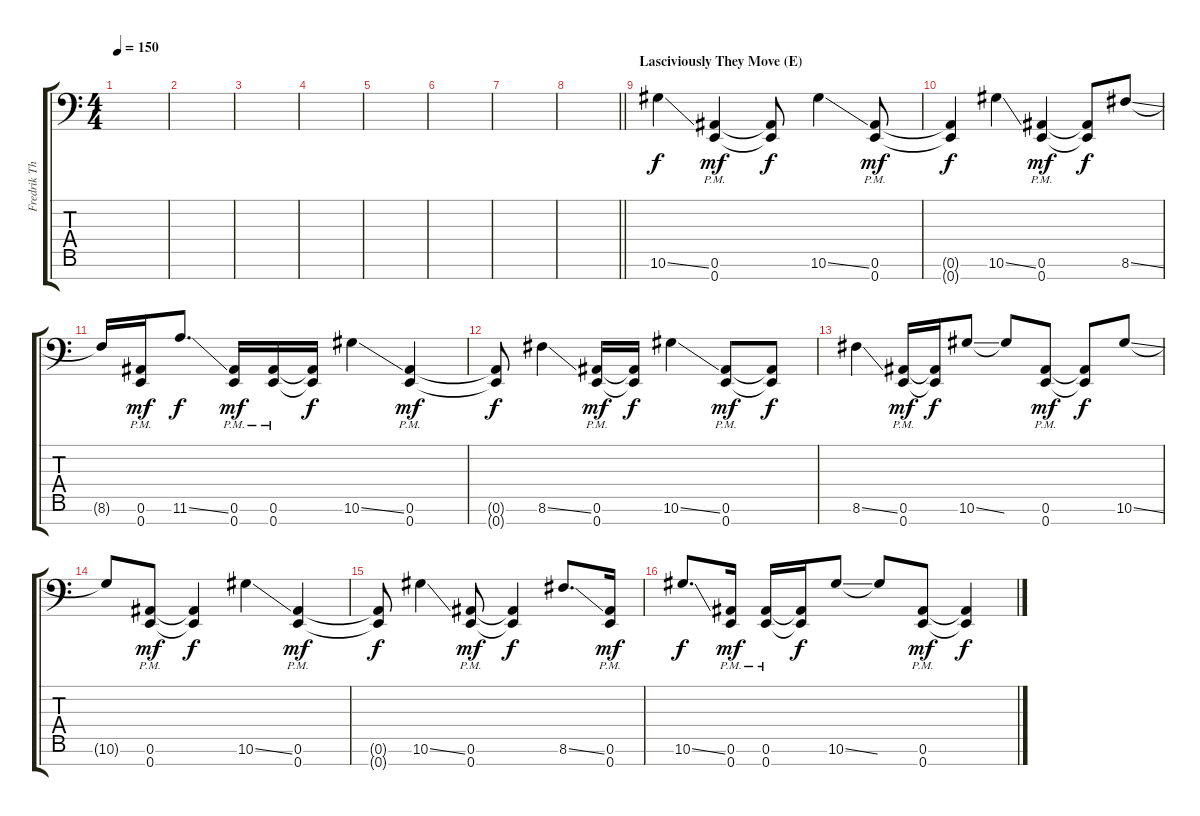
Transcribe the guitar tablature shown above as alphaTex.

\track ("Fredrik Thordendal (8 string Guitar in E" "Fredrik Th") {instrument distortionguitar}
\staff {score tabs}
\tuning (Bb3 F3 Db3 Ab2 Eb2 Bb1 E1) {hide}
\ts (4 4)
\tempo 150
\clef f4
\ks c
|
|
|
|
|
|
|
\barLineRight lightlight
|
\section ("" "Lasciviously They Move (E)")
10.6{ss}.4 (0.6{pm} 0.7{pm}).4{dy mf} (0.6{t} 0.7{t}).8{dy f} 10.6{ss}.4 (0.6{pm} 0.7{pm}).8{dy mf} |
(0.6{t} 0.7{t}).4{dy f} 10.6{ss}.4 (0.6{pm} 0.7{pm}).4{dy mf} (0.6{t} 0.7{t}).8{dy f} 8.6{ss}.8 |
8.6{t}.16 (0.6{pm} 0.7{pm}).16{dy mf} 11.6{ss}.8{d dy f} (0.6{pm} 0.7{pm}).16{dy mf} (0.6{pm} 0.7{pm}).16 (0.6{t} 0.7{t}).16{dy f} 10.6{ss}.4 (0.6{pm} 0.7{pm}).4{dy mf} |
(0.6{t} 0.7{t}).8{dy f} 8.6{ss}.4 (0.6{pm} 0.7{pm}).16{dy mf} (0.6{t} 0.7{t}).16{dy f} 10.6{ss}.4 (0.6{pm} 0.7{pm}).8{dy mf} (0.6{t} 0.7{t}).8{dy f} |
8.6{ss}.4 (0.6{pm} 0.7{pm}).16{dy mf} (0.6{t} 0.7{t}).16{dy f} 10.6{ss}.8 10.6{t}.8 (0.6{pm} 0.7{pm}).8{dy mf} (0.6{t} 0.7{t}).8{dy f} 10.6{ss}.8 |
10.6{t}.8 (0.6{pm} 0.7{pm}).8{dy mf} (0.6{t} 0.7{t}).4{dy f} 10.6{ss}.4 (0.6{pm} 0.7{pm}).4{dy mf} |
(0.6{t} 0.7{t}).8{dy f} 10.6{ss}.4 (0.6{pm} 0.7{pm}).8{dy mf} (0.6{t} 0.7{t}).4{dy f} 8.6{ss}.8{d} (0.6{pm} 0.7{pm}).16{dy mf} |
10.6{ss}.8{d dy f} (0.6{pm} 0.7{pm}).16{dy mf} (0.6{pm} 0.7{pm}).16 (0.6{t} 0.7{t}).16{dy f} 10.6{ss}.8 10.6{t}.8 (0.6{pm} 0.7{pm}).8{dy mf} (0.6{t} 0.7{t}).4{dy f}
